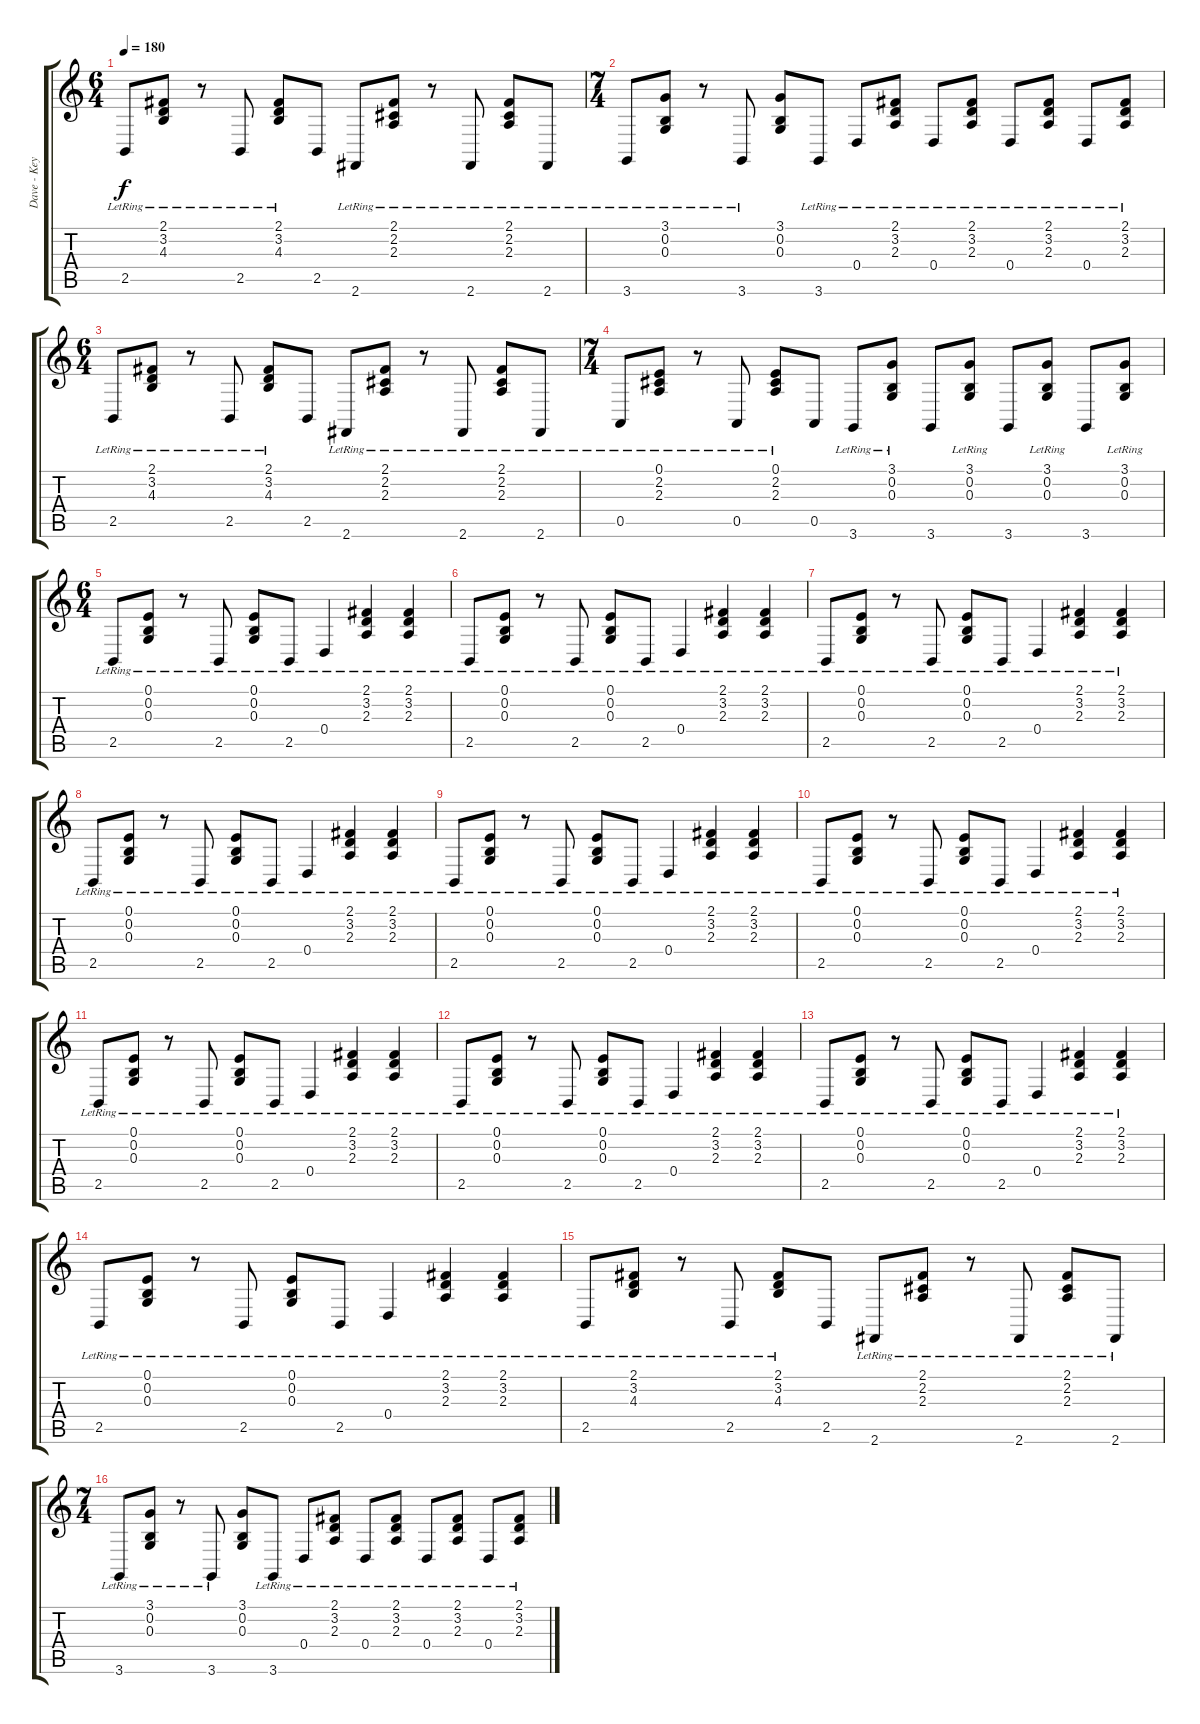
\track ("Dave - Keyboards" "Dave - Key") {instrument harpsichord}
\staff {score tabs}
\tuning (E4 B3 G3 D3 A2 E2) {hide}
\ts (6 4)
\tempo 180
\clef g2
\ks c
2.5{lr}.8{dy f} (2.1{lr} 3.2{lr} 4.3{lr}).8 r.8 2.5{lr}.8 (2.1{lr} 3.2{lr} 4.3{lr}).8 2.5.8 2.6{lr}.8 (2.1{lr} 2.2{lr} 2.3{lr}).8 r.8 2.6{lr}.8 (2.1{lr} 2.2{lr} 2.3{lr}).8 2.6{lr}.8 |
\ts (7 4)
3.6{lr}.8 (3.1{lr} 0.2{lr} 0.3{lr}).8 r.8 3.6{lr}.8 (3.1 0.2 0.3).8 3.6{lr}.8 0.4{lr}.8 (2.1{lr} 3.2{lr} 2.3{lr}).8 0.4{lr}.8 (2.1{lr} 3.2{lr} 2.3{lr}).8 0.4{lr}.8 (2.1{lr} 3.2{lr} 2.3{lr}).8 0.4{lr}.8 (2.1{lr} 3.2{lr} 2.3{lr}).8 |
\ts (6 4)
2.5{lr}.8 (2.1{lr} 3.2{lr} 4.3{lr}).8 r.8 2.5{lr}.8 (2.1{lr} 3.2{lr} 4.3{lr}).8 2.5.8 2.6{lr}.8 (2.1{lr} 2.2{lr} 2.3{lr}).8 r.8 2.6{lr}.8 (2.1{lr} 2.2{lr} 2.3{lr}).8 2.6{lr}.8 |
\ts (7 4)
0.5{lr}.8 (0.1{lr} 2.2{lr} 2.3{lr}).8 r.8 0.5{lr}.8 (0.1{lr} 2.2{lr} 2.3{lr}).8 0.5.8 3.6{lr}.8 (3.1{lr} 0.2{lr} 0.3{lr}).8 3.6.8 (3.1{lr} 0.2{lr} 0.3{lr}).8 3.6.8 (3.1{lr} 0.2{lr} 0.3{lr}).8 3.6.8 (3.1{lr} 0.2{lr} 0.3{lr}).8 |
\ts (6 4)
2.5{lr}.8 (0.1{lr} 0.2{lr} 0.3{lr}).8 r.8 2.5{lr}.8 (0.1{lr} 0.2{lr} 0.3{lr}).8 2.5{lr}.8 0.4{lr}.4 (2.1{lr} 3.2{lr} 2.3{lr}).4 (2.1{lr} 3.2{lr} 2.3{lr}).4 |
2.5{lr}.8 (0.1{lr} 0.2{lr} 0.3{lr}).8 r.8 2.5{lr}.8 (0.1{lr} 0.2{lr} 0.3{lr}).8 2.5{lr}.8 0.4{lr}.4 (2.1{lr} 3.2{lr} 2.3{lr}).4 (2.1{lr} 3.2{lr} 2.3{lr}).4 |
2.5{lr}.8 (0.1{lr} 0.2{lr} 0.3{lr}).8 r.8 2.5{lr}.8 (0.1{lr} 0.2{lr} 0.3{lr}).8 2.5{lr}.8 0.4{lr}.4 (2.1{lr} 3.2{lr} 2.3{lr}).4 (2.1{lr} 3.2{lr} 2.3{lr}).4 |
2.5{lr}.8 (0.1{lr} 0.2{lr} 0.3{lr}).8 r.8 2.5{lr}.8 (0.1{lr} 0.2{lr} 0.3{lr}).8 2.5{lr}.8 0.4{lr}.4 (2.1{lr} 3.2{lr} 2.3{lr}).4 (2.1{lr} 3.2{lr} 2.3{lr}).4 |
2.5{lr}.8 (0.1{lr} 0.2{lr} 0.3{lr}).8 r.8 2.5{lr}.8 (0.1{lr} 0.2{lr} 0.3{lr}).8 2.5{lr}.8 0.4{lr}.4 (2.1{lr} 3.2{lr} 2.3{lr}).4 (2.1{lr} 3.2{lr} 2.3{lr}).4 |
2.5{lr}.8 (0.1{lr} 0.2{lr} 0.3{lr}).8 r.8 2.5{lr}.8 (0.1{lr} 0.2{lr} 0.3{lr}).8 2.5{lr}.8 0.4{lr}.4 (2.1{lr} 3.2{lr} 2.3{lr}).4 (2.1{lr} 3.2{lr} 2.3{lr}).4 |
2.5{lr}.8 (0.1{lr} 0.2{lr} 0.3{lr}).8 r.8 2.5{lr}.8 (0.1{lr} 0.2{lr} 0.3{lr}).8 2.5{lr}.8 0.4{lr}.4 (2.1{lr} 3.2{lr} 2.3{lr}).4 (2.1{lr} 3.2{lr} 2.3{lr}).4 |
2.5{lr}.8 (0.1{lr} 0.2{lr} 0.3{lr}).8 r.8 2.5{lr}.8 (0.1{lr} 0.2{lr} 0.3{lr}).8 2.5{lr}.8 0.4{lr}.4 (2.1{lr} 3.2{lr} 2.3{lr}).4 (2.1{lr} 3.2{lr} 2.3{lr}).4 |
2.5{lr}.8 (0.1{lr} 0.2{lr} 0.3{lr}).8 r.8 2.5{lr}.8 (0.1{lr} 0.2{lr} 0.3{lr}).8 2.5{lr}.8 0.4{lr}.4 (2.1{lr} 3.2{lr} 2.3{lr}).4 (2.1{lr} 3.2{lr} 2.3{lr}).4 |
2.5{lr}.8 (0.1{lr} 0.2{lr} 0.3{lr}).8 r.8 2.5{lr}.8 (0.1{lr} 0.2{lr} 0.3{lr}).8 2.5{lr}.8 0.4{lr}.4 (2.1{lr} 3.2{lr} 2.3{lr}).4 (2.1{lr} 3.2{lr} 2.3{lr}).4 |
2.5{lr}.8 (2.1{lr} 3.2{lr} 4.3{lr}).8 r.8 2.5{lr}.8 (2.1{lr} 3.2{lr} 4.3{lr}).8 2.5.8 2.6{lr}.8 (2.1{lr} 2.2{lr} 2.3{lr}).8 r.8 2.6{lr}.8 (2.1{lr} 2.2{lr} 2.3{lr}).8 2.6{lr}.8 |
\ts (7 4)
3.6{lr}.8 (3.1{lr} 0.2{lr} 0.3{lr}).8 r.8 3.6{lr}.8 (3.1 0.2 0.3).8 3.6{lr}.8 0.4{lr}.8 (2.1{lr} 3.2{lr} 2.3{lr}).8 0.4{lr}.8 (2.1{lr} 3.2{lr} 2.3{lr}).8 0.4{lr}.8 (2.1{lr} 3.2{lr} 2.3{lr}).8 0.4{lr}.8 (2.1{lr} 3.2{lr} 2.3{lr}).8
